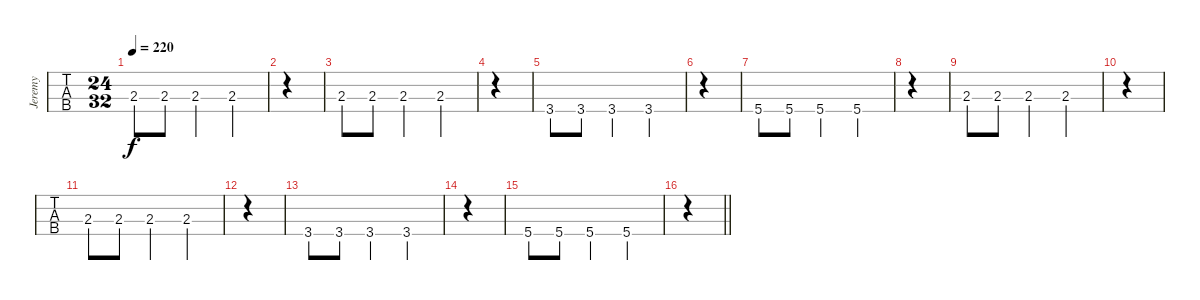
\track ("Jeremy" "Jeremy") {instrument electricbasspick}
\staff {tabs}
\tuning (G2 D2 A1 E1) {hide}
\ts (24 32)
\tempo 220
\clef f4
\ks c
2.3.8{dy f} 2.3.8 2.3.4 2.3.4 |
|
2.3.8 2.3.8 2.3.4 2.3.4 |
|
3.4.8 3.4.8 3.4.4 3.4.4 |
|
5.4.8 5.4.8 5.4.4 5.4.4 |
|
2.3.8 2.3.8 2.3.4 2.3.4 |
|
2.3.8 2.3.8 2.3.4 2.3.4 |
|
3.4.8 3.4.8 3.4.4 3.4.4 |
|
5.4.8 5.4.8 5.4.4 5.4.4 |
\barLineRight lightlight
